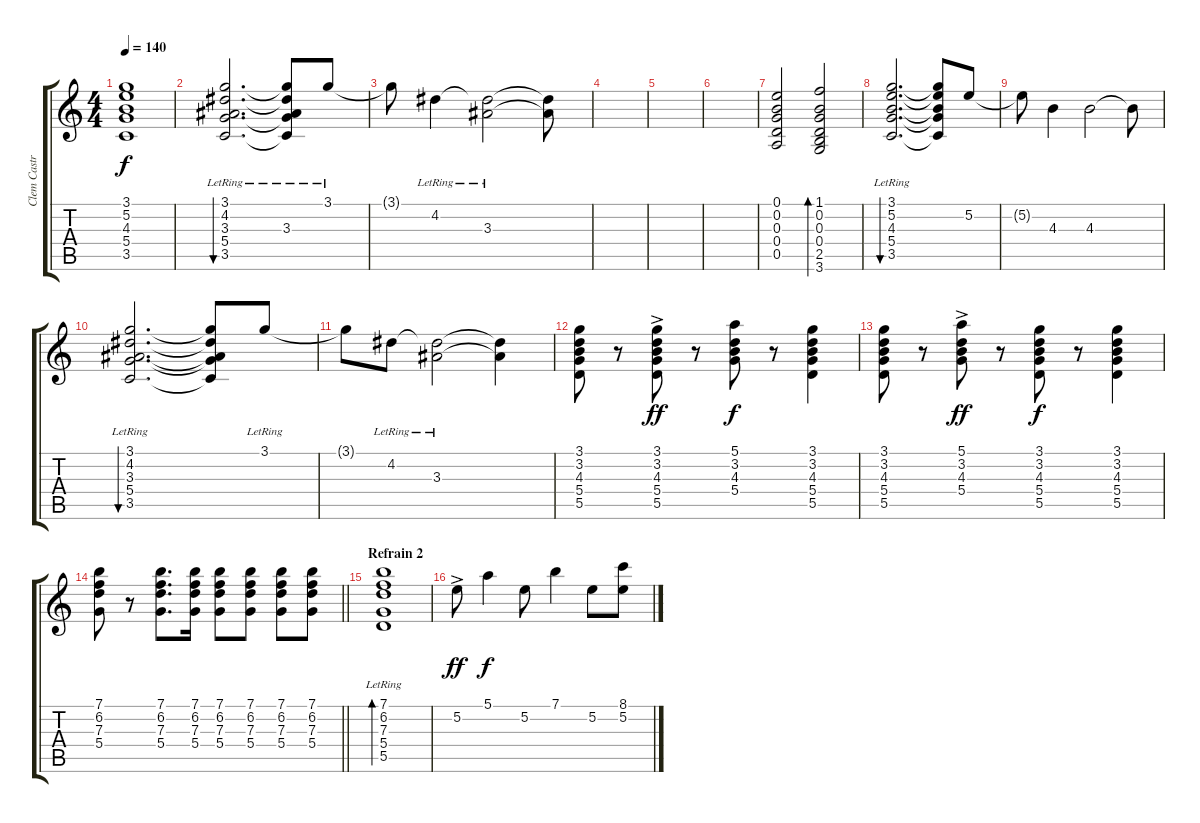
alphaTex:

\track ("Clem Castro(Lead)" "Clem Castr") {instrument electricguitarclean}
\staff {score tabs}
\tuning (E4 B3 G3 D3 A2 E2) {hide}
\ts (4 4)
\tempo 140
\clef g2
\ks c
(3.1{t} 5.2{t} 4.3{t} 5.4{t} 3.5{t}).1{dy f} |
(3.1{lr} 4.2{lr} 3.3{lr} 5.4{lr} 3.5{lr}).2{d bu 480} (3.1{t} 4.2{t} 3.3{lr} 5.4{t} 3.5{t}).8 3.1{lr}.8{volume 13 instrument electricguitarclean} |
3.1{t}.8 4.2{lr}.4 (4.2{t} 3.3{lr}).2{volume 7 instrument electricguitarclean} (4.2{t} 3.3{t}).8 |
|
|
|
(0.1 0.2 0.3 0.4 0.5).2 (1.1 0.2 0.3 0.4 2.5 3.6).2{bd 240 volume 8 instrument electricguitarclean} |
(3.1{lr} 5.2{lr} 4.3{lr} 5.4{lr} 3.5{lr}).2{d bu 480 volume 10 instrument electricguitarclean} (3.1{t} 5.2{t} 4.3{t} 5.4{t} 3.5{t}).8 5.2.8{volume 13 instrument electricguitarclean} |
5.2{t}.8 4.3.4 4.3.2{volume 7 instrument electricguitarclean} 4.3{t}.8 |
(3.1{lr} 4.2{lr} 3.3{lr} 5.4{lr} 3.5{lr}).2{d bu 480} (3.1{t} 4.2{t} 3.3{t} 5.4{t} 3.5{t}).8 3.1{lr}.8{volume 13 instrument electricguitarclean} |
3.1{t}.8 4.2{lr}.8 (4.2{t} 3.3{lr}).2{volume 7 instrument electricguitarclean} (4.2{t} 3.3{t}).4 |
(3.1 3.2 4.3 5.4 5.5).8{volume 13 instrument electricguitarclean} r.8 (3.1 3.2 4.3 5.4{ac} 5.5).8{dy ff} r.8 (5.1 3.2 4.3 5.4).8{dy f} r.8 (3.1 3.2 4.3 5.4 5.5).4 |
(3.1 3.2 4.3 5.4 5.5).8 r.8 (5.1 3.2 4.3 5.4{ac}).8{dy ff} r.8 (3.1 3.2 4.3 5.4 5.5).8{dy f} r.8 (3.1 3.2 4.3 5.4 5.5).4 |
\barLineRight lightlight
(7.1 6.2 7.3 5.4).8 r.8 (7.1 6.2 7.3 5.4).8{d} (7.1 6.2 7.3 5.4).16 (7.1 6.2 7.3 5.4).8 (7.1 6.2 7.3 5.4).8 (7.1 6.2 7.3 5.4).8 (7.1 6.2 7.3 5.4).8 |
\section ("" "Refrain 2")
(7.1 6.2{lr} 7.3{lr} 5.4{lr} 5.5{lr}).1{bd 60} |
5.2{ac}.8{dy ff volume 13 instrument electricguitarclean} 5.1.4{dy f} 5.2.8 7.1.4 5.2.8 (8.1 5.2).8
